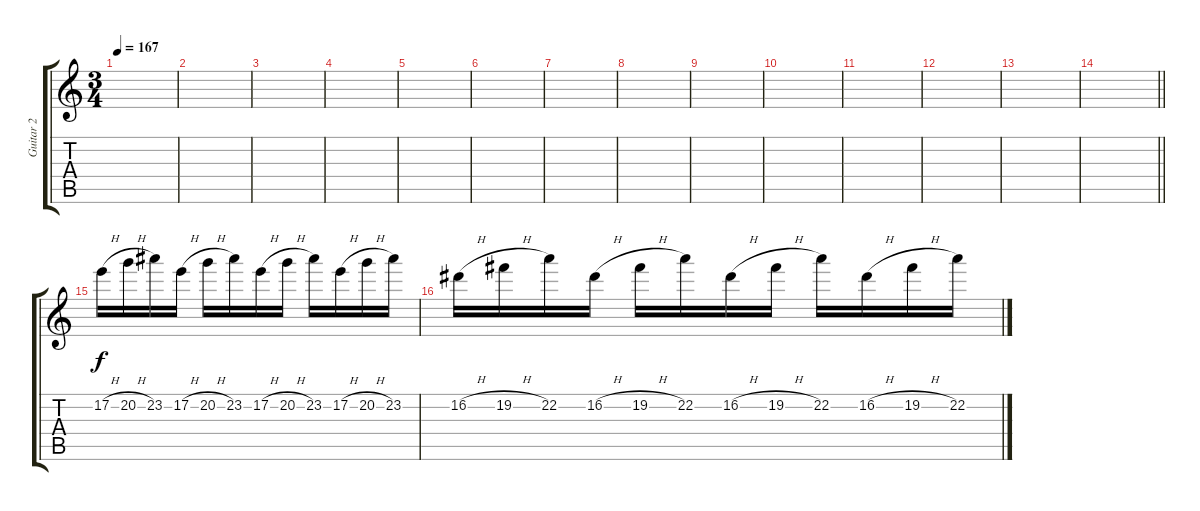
\track ("Guitar 2" "Guitar 2") {instrument distortionguitar}
\staff {score tabs}
\tuning (E4 B3 G3 D3 A2 D2) {hide}
\ts (3 4)
\tempo 167
\clef g2
\ks c
|
|
|
|
|
|
|
|
|
|
|
|
|
\barLineRight lightlight
|
17.2{h}.16{balance 16} 20.2{h}.16 23.2.16 17.2{h}.16 20.2{h}.16 23.2.16 17.2{h}.16 20.2{h}.16 23.2.16 17.2{h}.16 20.2{h}.16 23.2.16 |
16.2{h}.16 19.2{h}.16 22.2.16 16.2{h}.16 19.2{h}.16 22.2.16 16.2{h}.16 19.2{h}.16 22.2.16 16.2{h}.16 19.2{h}.16 22.2.16
